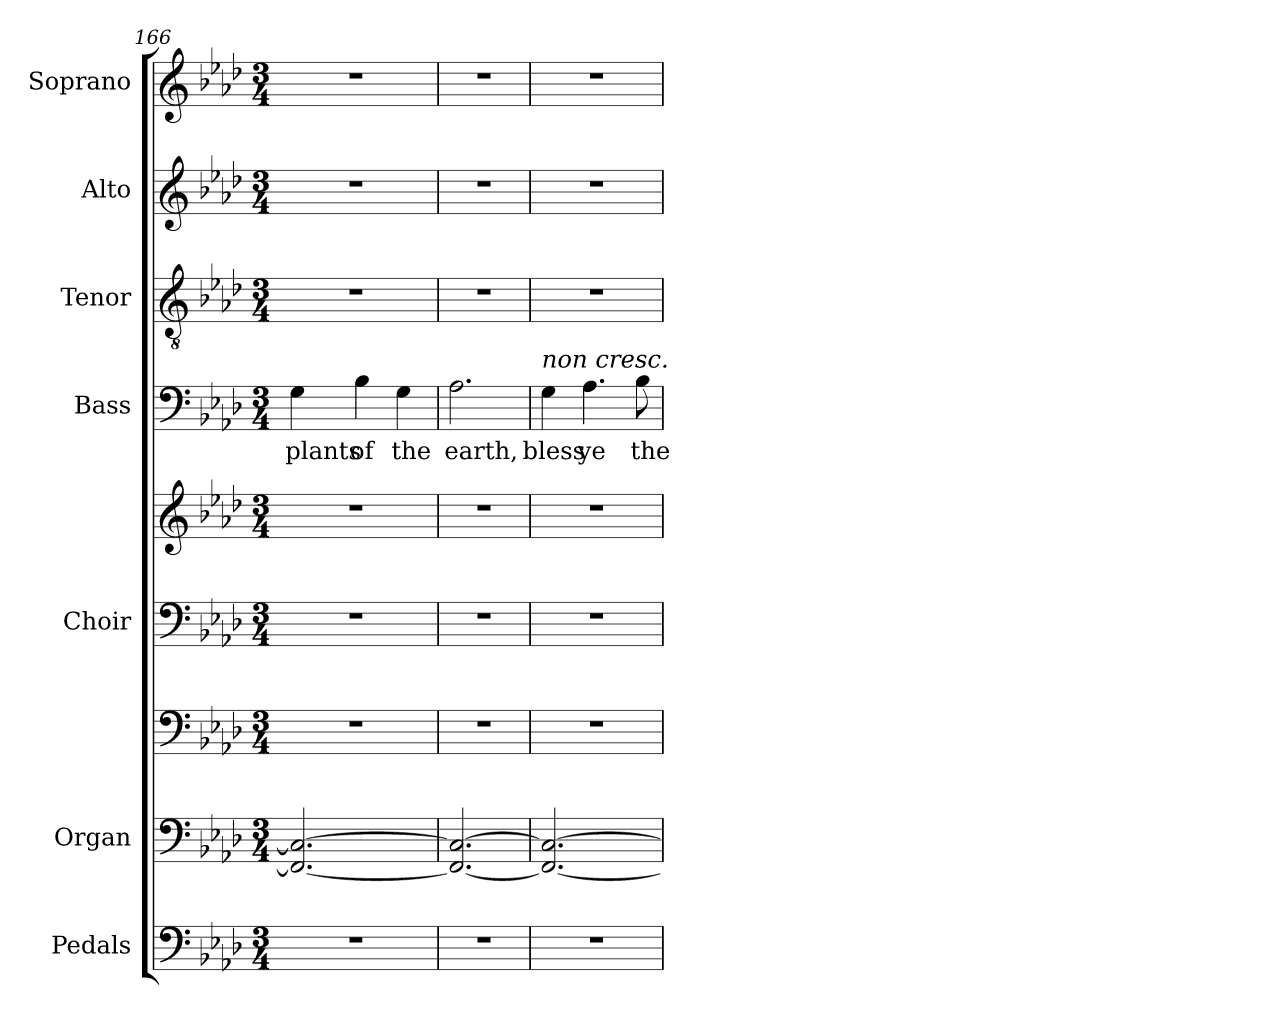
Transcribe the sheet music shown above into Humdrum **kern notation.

**kern	**kern	**kern	**kern	**kern	**kern	**text	**kern	**kern	**kern
*part7	*part6	*part6	*part5	*part5	*part4	*part4	*part3	*part2	*part1
*staff9	*staff8	*staff7	*staff6	*staff5	*staff4	*staff4	*staff3	*staff2	*staff1
*I"Pedals	*I"Organ	*	*I"Choir	*	*I"Bass	*	*I"Tenor	*I"Alto	*I"Soprano
*I'Ped.	*I'Org.	*	*I'Choir	*	*I'B.	*	*I'T.	*I'A.	*I'S.
*clefF4	*clefF4	*clefF4	*clefF4	*clefG2	*clefF4	*	*clefGv2	*clefG2	*clefG2
*	*	*	*	*	*	*	*ITrd7c12	*	*
*k[b-e-a-d-]	*k[b-e-a-d-]	*k[b-e-a-d-]	*k[b-e-a-d-]	*k[b-e-a-d-]	*k[b-e-a-d-]	*	*k[b-e-a-d-]	*k[b-e-a-d-]	*k[b-e-a-d-]
*A-:	*A-:	*A-:	*A-:	*A-:	*A-:	*	*A-:	*A-:	*A-:
*M3/4	*M3/4	*M3/4	*M3/4	*M3/4	*M3/4	*	*M3/4	*M3/4	*M3/4
=166	=166	=166	=166	=166	=166	=166	=166	=166	=166
!LO:N:vis=1	!	!LO:N:vis=1	!LO:N:vis=1	!LO:N:vis=1	!	!	!	!	!
!	!	!	!	!	!	!LO:LY:b:color=#000000	!LO:N:vis=1	!LO:N:vis=1	!LO:N:vis=1
2.r	2.FFi/_< 2.Ci_>	2.r	2.r	2.r	4Gi\	plants	2.r	2.r	2.r
!	!	!	!	!	!	!LO:LY:b:color=#000000	!	!	!
.	.	.	.	.	4B-i\	of	.	.	.
!	!	!	!	!	!	!LO:LY:b:color=#000000	!	!	!
.	.	.	.	.	4Gi\	the	.	.	.
=167	=167	=167	=167	=167	=167	=167	=167	=167	=167
!LO:N:vis=1	!	!LO:N:vis=1	!LO:N:vis=1	!LO:N:vis=1	!	!	!	!	!
!	!	!	!	!	!	!LO:LY:b:color=#000000	!LO:N:vis=1	!LO:N:vis=1	!LO:N:vis=1
2.r	2.FFi/_< 2.Ci_>	2.r	2.r	2.r	2.A-i\	earth,	2.r	2.r	2.r
=168	=168	=168	=168	=168	=168	=168	=168	=168	=168
!LO:N:vis=1	!	!LO:N:vis=1	!LO:N:vis=1	!LO:N:vis=1	!	!	!	!	!
!	!	!	!	!	!LO:TX:a:i:t=non cresc.	!	!	!	!
!	!	!	!	!	!	!LO:LY:b:color=#000000	!LO:N:vis=1	!LO:N:vis=1	!LO:N:vis=1
2.r	2.FFi/_< 2.Ci_>	2.r	2.r	2.r	4Gi\	bless	2.r	2.r	2.r
!	!	!	!	!	!	!LO:LY:b:color=#000000	!	!	!
.	.	.	.	.	4.A-i\	ye	.	.	.
!	!	!	!	!	!	!LO:LY:b:color=#000000	!	!	!
.	.	.	.	.	8B-i\	the	.	.	.
=	=	=	=	=	=	=	=	=	=
*-	*-	*-	*-	*-	*-	*-	*-	*-	*-
